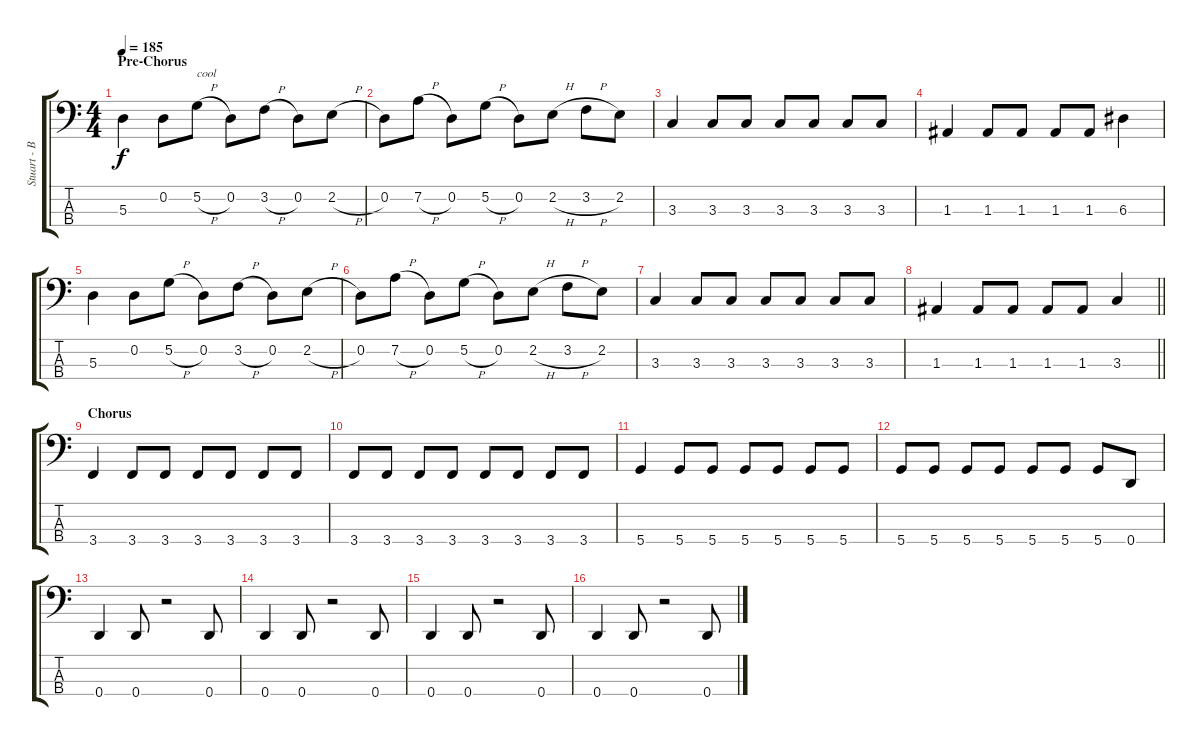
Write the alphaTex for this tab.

\track ("Stuart - Bass" "Stuart - B") {instrument electricbasspick}
\staff {score tabs}
\tuning (G2 D2 A1 D1) {hide}
\ts (4 4)
\section ("" "Pre-Chorus")
\tempo 185
\clef f4
\ks c
5.3.4{dy f} 0.2.8 5.2{h}.8{txt "cool"} 0.2.8 3.2{h}.8 0.2.8 2.2{h}.8 |
0.2.8 7.2{h}.8 0.2.8 5.2{h}.8 0.2.8 2.2{h}.8 3.2{h}.8 2.2.8 |
3.3.4 3.3.8 3.3.8 3.3.8 3.3.8 3.3.8 3.3.8 |
1.3.4 1.3.8 1.3.8 1.3.8 1.3.8 6.3.4 |
5.3.4 0.2.8 5.2{h}.8 0.2.8 3.2{h}.8 0.2.8 2.2{h}.8 |
0.2.8 7.2{h}.8 0.2.8 5.2{h}.8 0.2.8 2.2{h}.8 3.2{h}.8 2.2.8 |
3.3.4 3.3.8 3.3.8 3.3.8 3.3.8 3.3.8 3.3.8 |
\barLineRight lightlight
1.3.4 1.3.8 1.3.8 1.3.8 1.3.8 3.3.4 |
\section ("" "Chorus")
3.4.4 3.4.8 3.4.8 3.4.8 3.4.8 3.4.8 3.4.8 |
3.4.8 3.4.8 3.4.8 3.4.8 3.4.8 3.4.8 3.4.8 3.4.8 |
5.4.4 5.4.8 5.4.8 5.4.8 5.4.8 5.4.8 5.4.8 |
5.4.8 5.4.8 5.4.8 5.4.8 5.4.8 5.4.8 5.4.8 0.4.8 |
0.4.4 0.4.8 r.2 0.4.8 |
0.4.4 0.4.8 r.2 0.4.8 |
0.4.4 0.4.8 r.2 0.4.8 |
0.4.4 0.4.8 r.2 0.4.8
